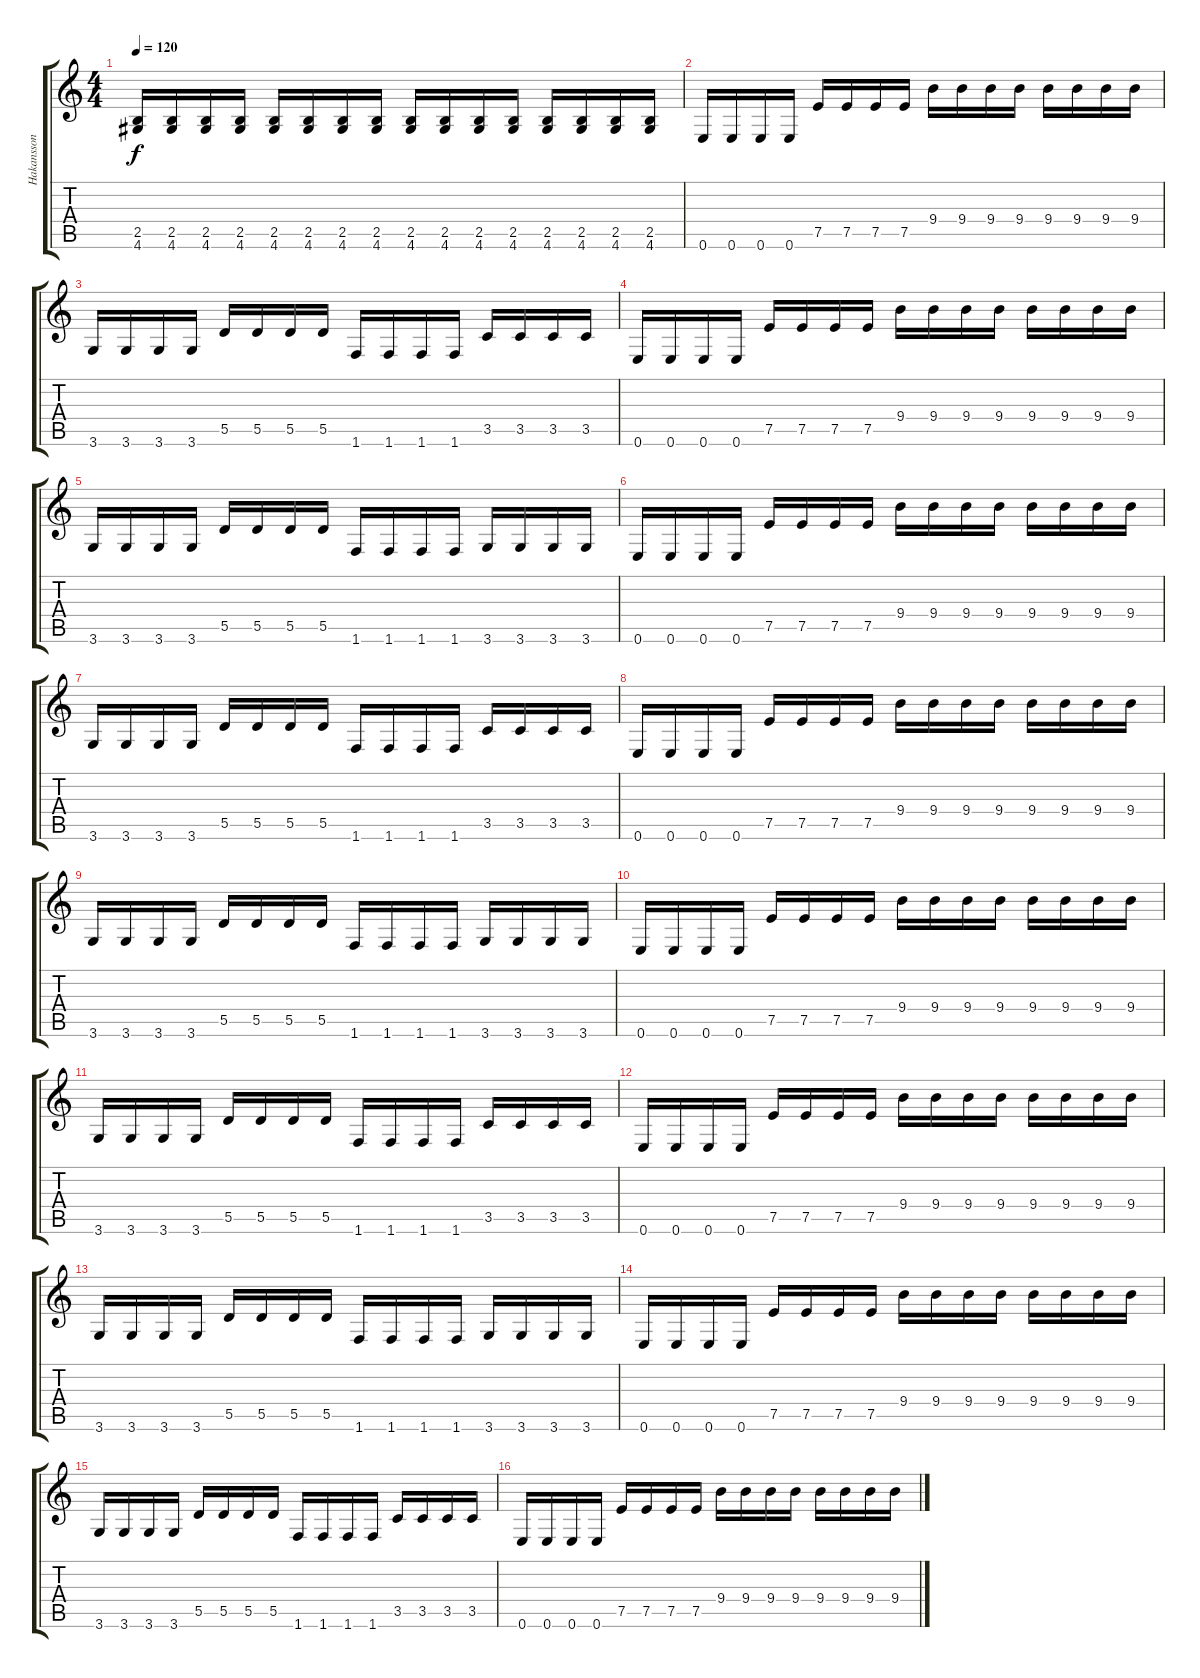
\track ("Hakansson" "Hakansson") {instrument distortionguitar}
\staff {score tabs}
\tuning (E4 B3 G3 D3 A2 E2) {hide}
\ts (4 4)
\tempo 120
\clef g2
\ks c
(2.5 4.6).16{dy f} (2.5 4.6).16 (2.5 4.6).16 (2.5 4.6).16 (2.5 4.6).16 (2.5 4.6).16 (2.5 4.6).16 (2.5 4.6).16 (2.5 4.6).16 (2.5 4.6).16 (2.5 4.6).16 (2.5 4.6).16 (2.5 4.6).16 (2.5 4.6).16 (2.5 4.6).16 (2.5 4.6).16 |
0.6.16 0.6.16 0.6.16 0.6.16 7.5.16 7.5.16 7.5.16 7.5.16 9.4.16 9.4.16 9.4.16 9.4.16 9.4.16 9.4.16 9.4.16 9.4.16 |
3.6.16 3.6.16 3.6.16 3.6.16 5.5.16 5.5.16 5.5.16 5.5.16 1.6.16 1.6.16 1.6.16 1.6.16 3.5.16 3.5.16 3.5.16 3.5.16 |
0.6.16 0.6.16 0.6.16 0.6.16 7.5.16 7.5.16 7.5.16 7.5.16 9.4.16 9.4.16 9.4.16 9.4.16 9.4.16 9.4.16 9.4.16 9.4.16 |
3.6.16 3.6.16 3.6.16 3.6.16 5.5.16 5.5.16 5.5.16 5.5.16 1.6.16 1.6.16 1.6.16 1.6.16 3.6.16 3.6.16 3.6.16 3.6.16 |
0.6.16 0.6.16 0.6.16 0.6.16 7.5.16 7.5.16 7.5.16 7.5.16 9.4.16 9.4.16 9.4.16 9.4.16 9.4.16 9.4.16 9.4.16 9.4.16 |
3.6.16 3.6.16 3.6.16 3.6.16 5.5.16 5.5.16 5.5.16 5.5.16 1.6.16 1.6.16 1.6.16 1.6.16 3.5.16 3.5.16 3.5.16 3.5.16 |
0.6.16 0.6.16 0.6.16 0.6.16 7.5.16 7.5.16 7.5.16 7.5.16 9.4.16 9.4.16 9.4.16 9.4.16 9.4.16 9.4.16 9.4.16 9.4.16 |
3.6.16 3.6.16 3.6.16 3.6.16 5.5.16 5.5.16 5.5.16 5.5.16 1.6.16 1.6.16 1.6.16 1.6.16 3.6.16 3.6.16 3.6.16 3.6.16 |
0.6.16 0.6.16 0.6.16 0.6.16 7.5.16 7.5.16 7.5.16 7.5.16 9.4.16 9.4.16 9.4.16 9.4.16 9.4.16 9.4.16 9.4.16 9.4.16 |
3.6.16 3.6.16 3.6.16 3.6.16 5.5.16 5.5.16 5.5.16 5.5.16 1.6.16 1.6.16 1.6.16 1.6.16 3.5.16 3.5.16 3.5.16 3.5.16 |
0.6.16 0.6.16 0.6.16 0.6.16 7.5.16 7.5.16 7.5.16 7.5.16 9.4.16 9.4.16 9.4.16 9.4.16 9.4.16 9.4.16 9.4.16 9.4.16 |
3.6.16 3.6.16 3.6.16 3.6.16 5.5.16 5.5.16 5.5.16 5.5.16 1.6.16 1.6.16 1.6.16 1.6.16 3.6.16 3.6.16 3.6.16 3.6.16 |
0.6.16 0.6.16 0.6.16 0.6.16 7.5.16 7.5.16 7.5.16 7.5.16 9.4.16 9.4.16 9.4.16 9.4.16 9.4.16 9.4.16 9.4.16 9.4.16 |
3.6.16 3.6.16 3.6.16 3.6.16 5.5.16 5.5.16 5.5.16 5.5.16 1.6.16 1.6.16 1.6.16 1.6.16 3.5.16 3.5.16 3.5.16 3.5.16 |
0.6.16 0.6.16 0.6.16 0.6.16 7.5.16 7.5.16 7.5.16 7.5.16 9.4.16 9.4.16 9.4.16 9.4.16 9.4.16 9.4.16 9.4.16 9.4.16
